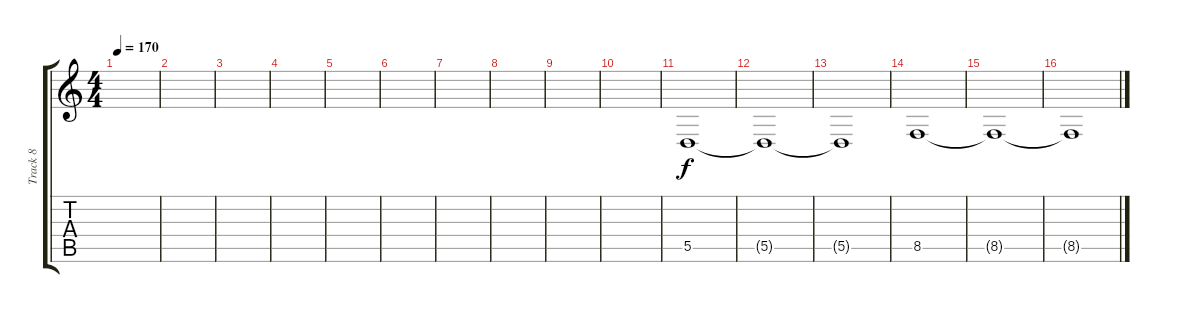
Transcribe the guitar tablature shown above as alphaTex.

\track ("Track 8" "Track 8") {instrument acousticgrandpiano}
\staff {score tabs}
\tuning (E4 B3 G3 D3 A2 E2) {hide}
\ts (4 4)
\tempo 170
\clef g2
\ks c
|
|
|
|
|
|
|
|
|
|
5.5.1{volume 13 instrument choiraahs} |
5.5{t}.1 |
5.5{t}.1 |
8.5.1 |
8.5{t}.1 |
8.5{t}.1
